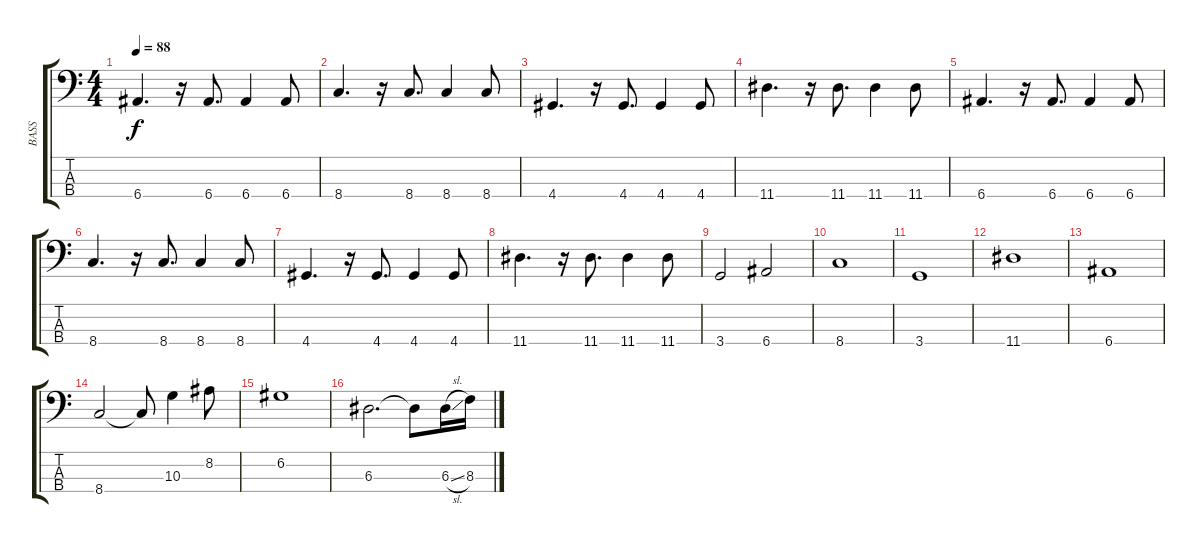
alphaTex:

\track ("BASS" "BASS") {instrument electricbasspick}
\staff {score tabs}
\tuning (G2 D2 A1 E1) {hide}
\ts (4 4)
\tempo 88
\clef f4
\ks c
6.4.4{d dy f} r.16 6.4.8{d} 6.4.4 6.4.8 |
8.4.4{d} r.16 8.4.8{d} 8.4.4 8.4.8 |
4.4.4{d} r.16 4.4.8{d} 4.4.4 4.4.8 |
11.4.4{d} r.16 11.4.8{d} 11.4.4 11.4.8 |
6.4.4{d} r.16 6.4.8{d} 6.4.4 6.4.8 |
8.4.4{d} r.16 8.4.8{d} 8.4.4 8.4.8 |
4.4.4{d} r.16 4.4.8{d} 4.4.4 4.4.8 |
11.4.4{d} r.16 11.4.8{d} 11.4.4 11.4.8 |
3.4.2 6.4.2 |
8.4.1 |
3.4.1 |
11.4.1 |
6.4.1 |
8.4.2 8.4{t}.8 10.3.4 8.2.8 |
6.2.1 |
6.3.2{d} 6.3{t}.8 6.3{sl}.16 8.3.16
